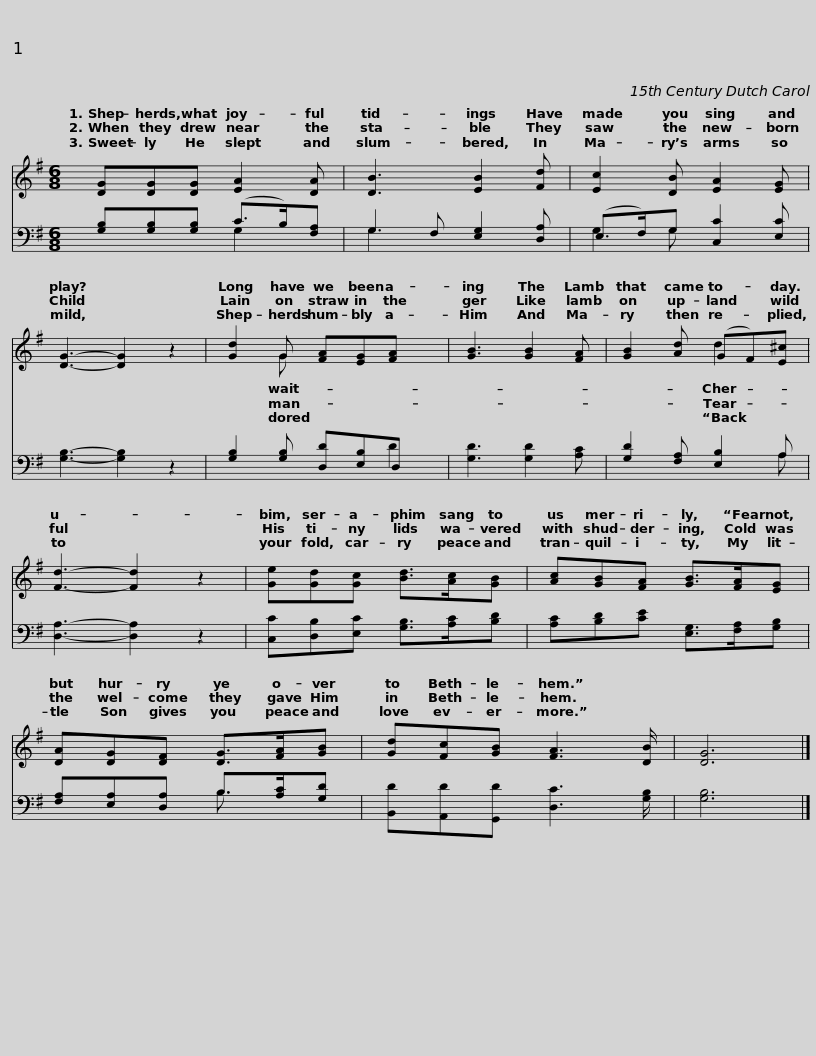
X:1
%%score ( 1 2 ) ( 3 4 )
L:1/8
M:6/8
I:linebreak $
K:G
V:1 treble
V:2 treble
V:3 bass
V:4 bass
V:1
 [DG][DG][DG] [EA]2 [DA] | [DB]3 [EB]2 [Fd] | [Ec]2 [DB] [EA]2 [EG] |$ [DG]3- [DG]2 z2 | [Gd]2 G [FA][EG][FA] x | %5
 [GB]3 [GB]2 [FA] |$ [GB]2 [Ad] (GF)[E^c] | [Fd]3- [Fd]2 z2 | [Ge][Gd][Gc] [Bd]>[Ac][GB] |$ [Ac][GB][FA] [GB]>[FA][EG] | %10
 [DA][DG][DF] [DG]>[FA][GB] |$ [Gd][Fc][GB] [FA]3 [DB]/ | [DG]6 |] %13
V:2
 x6 | x6 | x6 |$ x7 | x2 G x4 | %5
 x6 |$ x3 d2 x | x7 | x6 |$ x6 | %10
 x6 |$ x13/2 | x6 |] %13
V:3
 [G,B,][G,B,][G,B,] (C>B,)[F,A,] | G,2 F, [E,G,]2 [D,A,] | (E,>F,)G, [C,C]2 [E,C] |$ [G,B,]3- [G,B,]2 z2 | [G,B,]2 [G,B,] [D,D][E,B,]D, x | %5
 [G,D]3 [G,D]2 [A,C] |$ [G,D]2 [F,A,] [E,B,]2 A, | [D,A,]3- [D,A,]2 z2 | [C,C][D,B,][E,C] [G,B,]>[A,C][B,D] |$ [A,C][B,D][CE] [E,G,]>[F,A,][G,B,] | %10
 [F,A,][E,A,][D,A,] B,>[A,C][G,D] |$ [B,,D][A,,D][G,,D] [D,C]3 [G,B,]/ | [G,B,]6 |] %13
V:4
 x3 G,2 x | G,3 x3 | G,2 G, x3 |$ x7 | x5 D2 | %5
 x6 |$ x5 A, | x7 | x6 |$ x6 | %10
 x3 B,3/2 x3/2 |$ x13/2 | x6 |] %13
